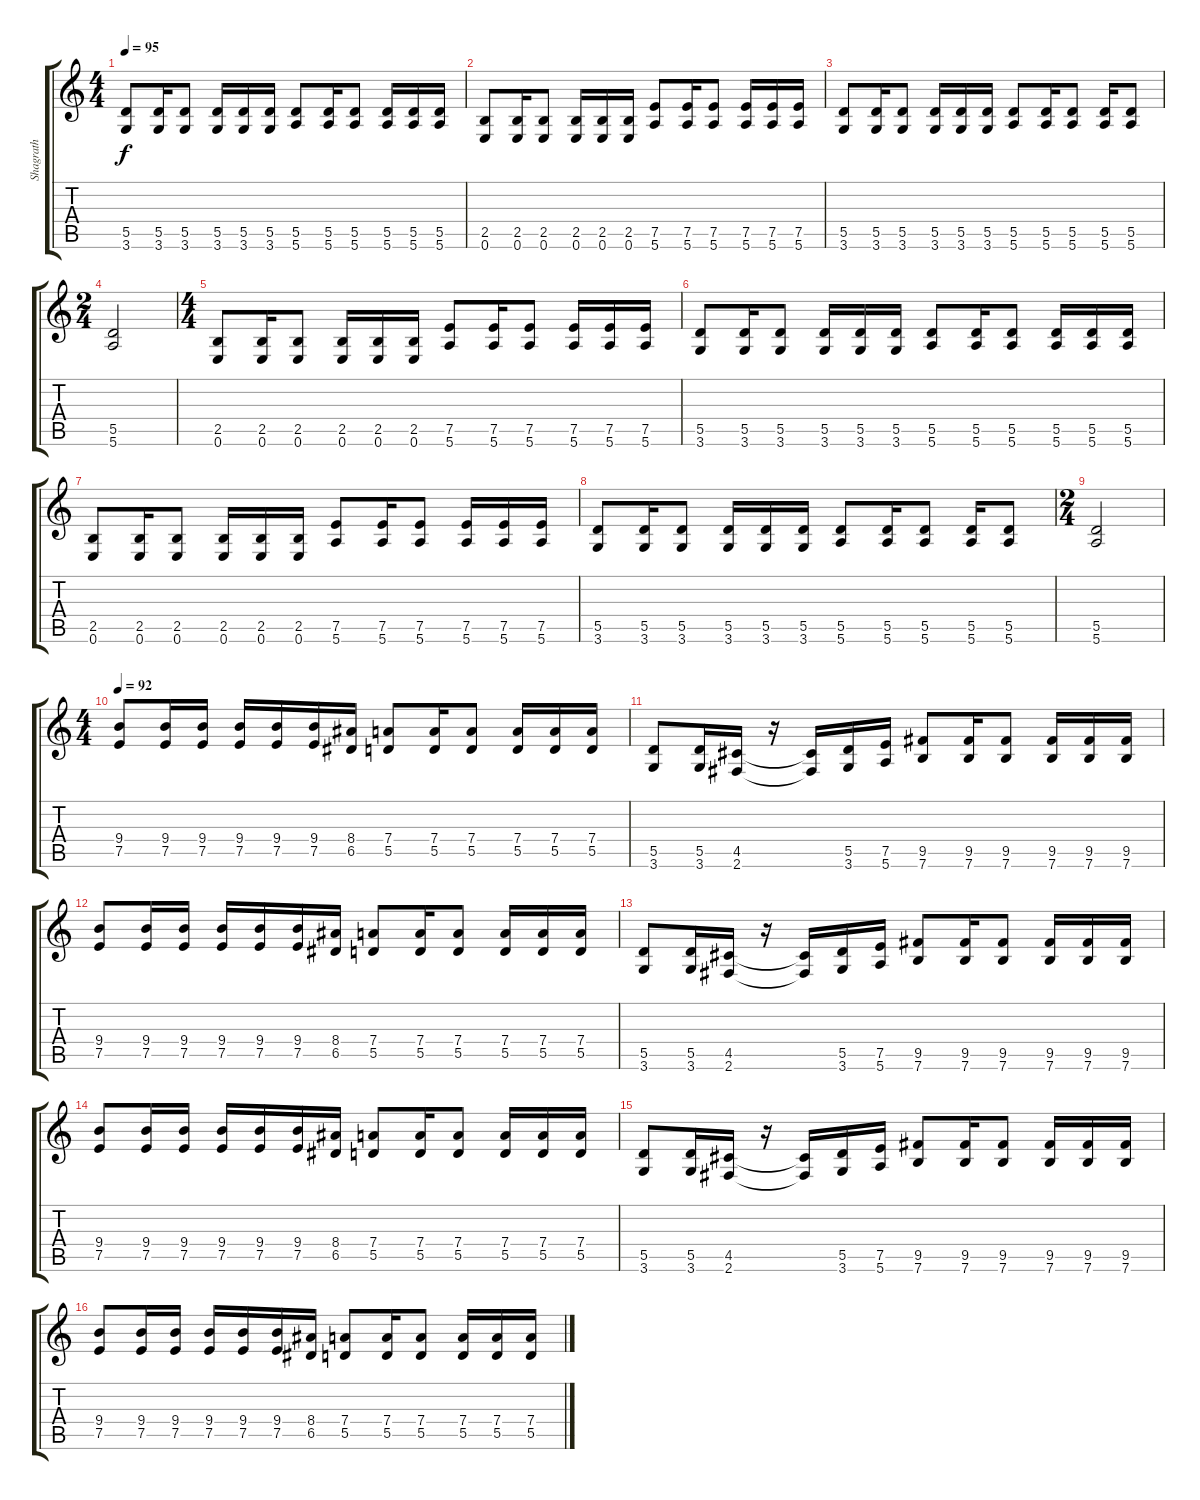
\track ("Shagrath" "Shagrath") {instrument distortionguitar}
\staff {score tabs}
\tuning (E4 B3 G3 D3 A2 E2) {hide}
\ts (4 4)
\tempo 95
\clef g2
\ks c
(5.5 3.6).8{dy f} (5.5 3.6).16 (5.5 3.6).8 (5.5 3.6).16 (5.5 3.6).16 (5.5 3.6).16 (5.5 5.6).8 (5.5 5.6).16 (5.5 5.6).8 (5.5 5.6).16 (5.5 5.6).16 (5.5 5.6).16 |
(2.5 0.6).8 (2.5 0.6).16 (2.5 0.6).8 (2.5 0.6).16 (2.5 0.6).16 (2.5 0.6).16 (7.5 5.6).8 (7.5 5.6).16 (7.5 5.6).8 (7.5 5.6).16 (7.5 5.6).16 (7.5 5.6).16 |
(5.5 3.6).8 (5.5 3.6).16 (5.5 3.6).8 (5.5 3.6).16 (5.5 3.6).16 (5.5 3.6).16 (5.5 5.6).8 (5.5 5.6).16 (5.5 5.6).8 (5.5 5.6).16 (5.5 5.6).8 |
\ts (2 4)
(5.5 5.6).2 |
\ts (4 4)
(2.5 0.6).8 (2.5 0.6).16 (2.5 0.6).8 (2.5 0.6).16 (2.5 0.6).16 (2.5 0.6).16 (7.5 5.6).8 (7.5 5.6).16 (7.5 5.6).8 (7.5 5.6).16 (7.5 5.6).16 (7.5 5.6).16 |
(5.5 3.6).8 (5.5 3.6).16 (5.5 3.6).8 (5.5 3.6).16 (5.5 3.6).16 (5.5 3.6).16 (5.5 5.6).8 (5.5 5.6).16 (5.5 5.6).8 (5.5 5.6).16 (5.5 5.6).16 (5.5 5.6).16 |
(2.5 0.6).8 (2.5 0.6).16 (2.5 0.6).8 (2.5 0.6).16 (2.5 0.6).16 (2.5 0.6).16 (7.5 5.6).8 (7.5 5.6).16 (7.5 5.6).8 (7.5 5.6).16 (7.5 5.6).16 (7.5 5.6).16 |
(5.5 3.6).8 (5.5 3.6).16 (5.5 3.6).8 (5.5 3.6).16 (5.5 3.6).16 (5.5 3.6).16 (5.5 5.6).8 (5.5 5.6).16 (5.5 5.6).8 (5.5 5.6).16 (5.5 5.6).8 |
\ts (2 4)
(5.5 5.6).2 |
\ts (4 4)
\tempo 92
(9.4 7.5).8 (9.4 7.5).16 (9.4 7.5).16 (9.4 7.5).16 (9.4 7.5).16 (9.4 7.5).16 (8.4 6.5).16 (7.4 5.5).8 (7.4 5.5).16 (7.4 5.5).8 (7.4 5.5).16 (7.4 5.5).16 (7.4 5.5).16 |
(5.5 3.6).8 (5.5 3.6).16 (4.5 2.6).16 r.16 (4.5{t} 2.6{t}).16 (5.5 3.6).16 (7.5 5.6).16 (9.5 7.6).8 (9.5 7.6).16 (9.5 7.6).8 (9.5 7.6).16 (9.5 7.6).16 (9.5 7.6).16 |
(9.4 7.5).8 (9.4 7.5).16 (9.4 7.5).16 (9.4 7.5).16 (9.4 7.5).16 (9.4 7.5).16 (8.4 6.5).16 (7.4 5.5).8 (7.4 5.5).16 (7.4 5.5).8 (7.4 5.5).16 (7.4 5.5).16 (7.4 5.5).16 |
(5.5 3.6).8 (5.5 3.6).16 (4.5 2.6).16 r.16 (4.5{t} 2.6{t}).16 (5.5 3.6).16 (7.5 5.6).16 (9.5 7.6).8 (9.5 7.6).16 (9.5 7.6).8 (9.5 7.6).16 (9.5 7.6).16 (9.5 7.6).16 |
(9.4 7.5).8 (9.4 7.5).16 (9.4 7.5).16 (9.4 7.5).16 (9.4 7.5).16 (9.4 7.5).16 (8.4 6.5).16 (7.4 5.5).8 (7.4 5.5).16 (7.4 5.5).8 (7.4 5.5).16 (7.4 5.5).16 (7.4 5.5).16 |
(5.5 3.6).8 (5.5 3.6).16 (4.5 2.6).16 r.16 (4.5{t} 2.6{t}).16 (5.5 3.6).16 (7.5 5.6).16 (9.5 7.6).8 (9.5 7.6).16 (9.5 7.6).8 (9.5 7.6).16 (9.5 7.6).16 (9.5 7.6).16 |
(9.4 7.5).8 (9.4 7.5).16 (9.4 7.5).16 (9.4 7.5).16 (9.4 7.5).16 (9.4 7.5).16 (8.4 6.5).16 (7.4 5.5).8 (7.4 5.5).16 (7.4 5.5).8 (7.4 5.5).16 (7.4 5.5).16 (7.4 5.5).16
